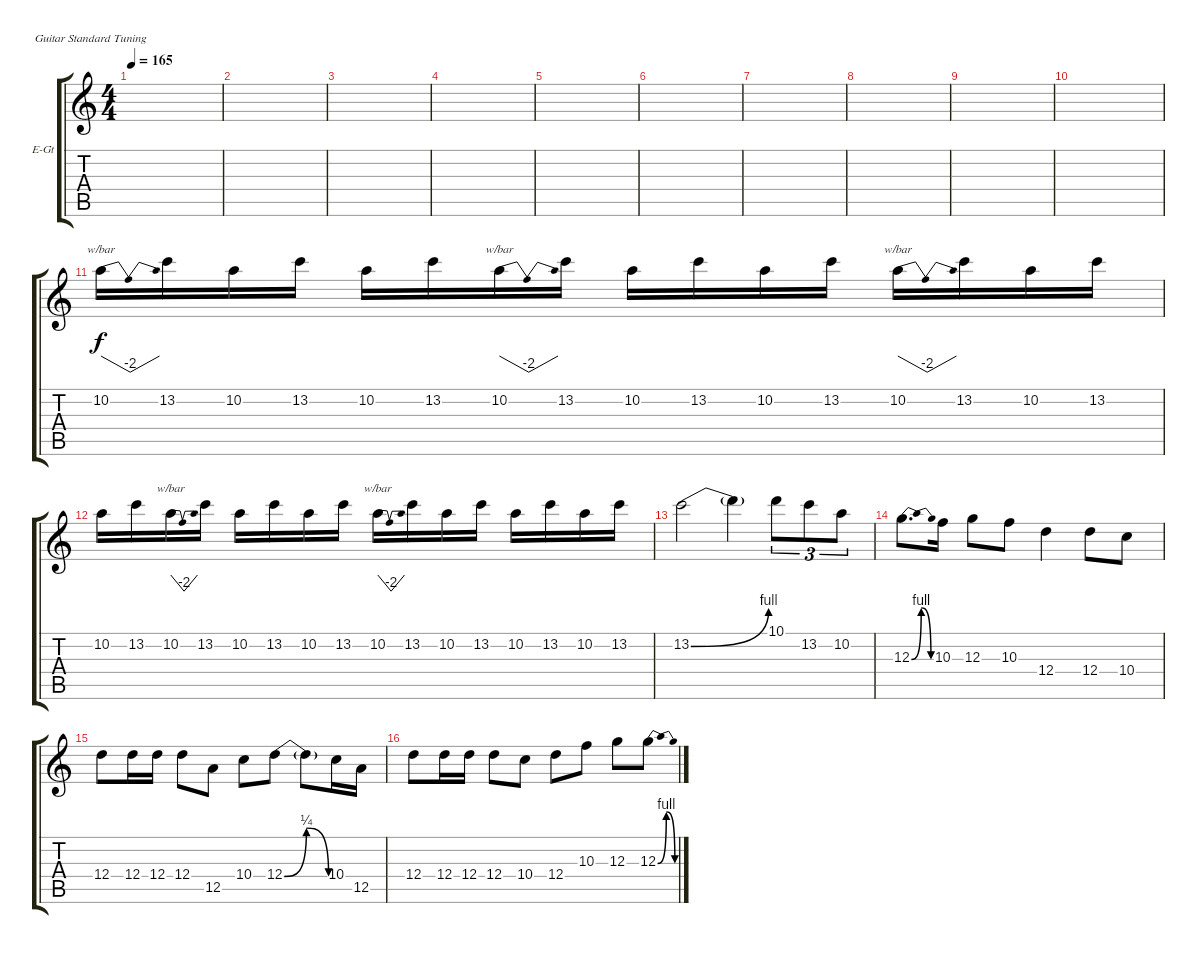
\defaultSystemsLayout 4
\bracketExtendMode groupsimilarinstruments
\firstSystemTrackNameOrientation horizontal
\otherSystemsTrackNameOrientation horizontal
\track ("solo" "E-Gt") {instrument overdrivenguitar}
\staff {score tabs}
\tuning (E4 B3 G3 D3 A2 E2)
\ts (4 4)
\tempo 165
\clef g2
\scale
0.333333
\ks c
|
\scale
0.333333 |
\scale
0.333333 |
\scale
0.333333 |
\scale
0.333333 |
\scale
0.333333 |
\scale
0.333333 |
\scale
0.333333 |
\scale
0.333333 |
\scale
0.333333 |
\scale
0.333333 10.2.16{tbe (dip default 0 0 28.799999999999997 -8 33 -8 59.4 0)} 13.2.16 10.2.16 13.2.16 10.2.16 13.2.16 10.2.16{tbe (dip default 0 0 28.799999999999997 -8 33 -8 59.4 0)} 13.2.16 10.2.16 13.2.16 10.2.16 13.2.16 10.2.16{tbe (dip default 0 0 28.799999999999997 -8 33 -8 59.4 0)} 13.2.16 10.2.16 13.2.16 |
\scale
0.333333 10.2.16 13.2.16 10.2.16{tbe (dip default 0 0 15 -8 30 0)} 13.2.16 10.2.16 13.2.16 10.2.16 13.2.16 10.2.16{tbe (dip default 0 0 28.799999999999997 -8 33 -8 59.4 0)} 13.2.16 10.2.16 13.2.16 10.2.16 13.2.16 10.2.16 13.2.16 |
\scale
0.333333 13.2{be (bend 0 0 15 4)}.2 13.2{t}.4 10.1.8{tu (3 2)} 13.2.8{tu (3 2)} 10.2.8{tu (3 2)} |
\scale
0.333333 12.3{be (bendrelease 0 0 10.2 4 20.4 4 30 0)}.8{d} 10.3.16 12.3.8 10.3.8 12.4.4 12.4.8 10.4.8 |
\scale
0.333333 12.4.8 12.4.16 12.4.16 12.4.8 12.5.8 10.4.8 12.4{be (bendrelease 0 0 9.6 1 20.4 1 30 0)}.8 12.4{t}.8 10.4.16 12.5.16 |
\scale
0.333333 12.4.8 12.4.16 12.4.16 12.4.8 10.4.8 12.4.8 10.3.8 12.3.8 12.3{be (bendrelease 0 0 10.2 4 23.4 4 38.4 0)}.8
